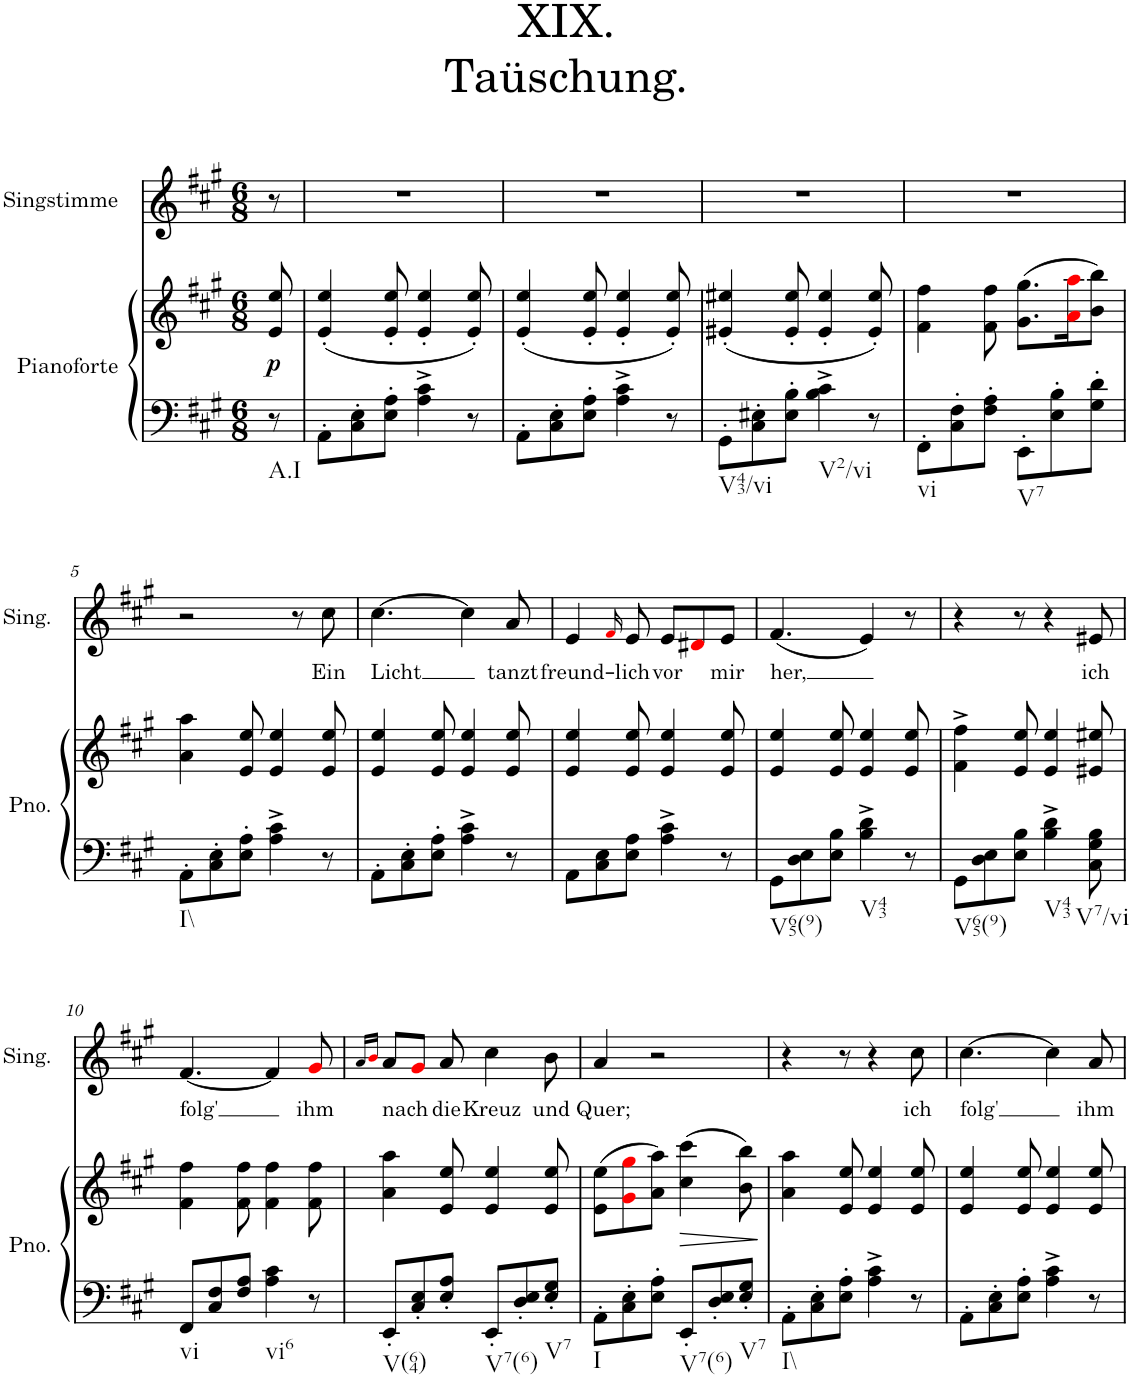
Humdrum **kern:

**kern	**kern	**dynam	**kern	**text
*part2	*part2	*part2	*part1	*part1
*staff3	*staff2	*staff2/3	*staff1	*staff1
*I"Pianoforte	*	*	*I"Singstimme	*
*I'Pno.	*	*	*I'Sing.	*
*clefF4	*clefG2	*	*clefG2	*
*k[f#c#g#]	*k[f#c#g#]	*	*k[f#c#g#]	*
*M6/8	*M6/8	*	*M6/8	*
=	=	=	=	=
!LO:TX:b:t=A.I	!	!	!	!
!	!	!LO:DY:b	!	!
8r	8e/ 8ee/	p	8r	.
=1	=1	=1	=1	=1
8AA'\L	(4e/' 4ee/'	.	2.r	.
8C#\' 8E\'	.	.	.	.
8E\' 8A\'J	8e/' 8ee/'	.	.	.
4A\^ 4c#\^	4e/' 4ee/'	.	.	.
8r	8e/' 8ee/')	.	.	.
=2	=2	=2	=2	=2
8AA'\L	(4e/' 4ee/'	.	2.r	.
8C#\' 8E\'	.	.	.	.
8E\' 8A\'J	8e/' 8ee/'	.	.	.
4A\^ 4c#\^	4e/' 4ee/'	.	.	.
8r	8e/' 8ee/')	.	.	.
=3	=3	=3	=3	=3
!LO:TX:b:t=V43/vi	!	!	!	!
8GG#'\L	(4e#X/' 4ee#X/'	.	2.r	.
8C#\' 8E#X\'	.	.	.	.
8E#\' 8B\'J	8e#/' 8ee#/'	.	.	.
!LO:TX:b:t=V2/vi	!	!	!	!
4B\^ 4c#\^	4e#/' 4ee#/'	.	.	.
8r	8e#/' 8ee#/')	.	.	.
=4	=4	=4	=4	=4
!LO:TX:b:t=vi	!	!	!	!
8FF#'\L	4f#\ 4ff#\	.	2.r	.
8C#\' 8F#\'	.	.	.	.
8F#\' 8A\'J	8f#\ 8ff#\	.	.	.
!LO:TX:b:t=V7	!	!	!	!
8EE'\L	(8.g#\ 8.gg#\L	.	.	.
8E\' 8B\'	.	.	.	.
.	16ai\ 16aai\K	.	.	.
8G#\' 8d\'J	8b\ 8bb\J)	.	.	.
!!LO:LB:g=z
=5	=5	=5	=5	=5
!LO:TX:b:t=I\\	!	!	!	!
8AA'\L	4a\ 4aa\	.	2r	.
8C#\' 8E\'	.	.	.	.
8E\' 8A\'J	8e/ 8ee/	.	.	.
4A\^ 4c#\^	4e/ 4ee/	.	.	.
.	.	.	8r	.
!	!	!	!	!LO:LY:b
8r	8e/ 8ee/	.	8cc#\	Ein
=6	=6	=6	=6	=6
!	!	!	!	!LO:LY:b
8AA'\L	4e/ 4ee/	.	[4.cc#\	Licht
8C#\' 8E\'	.	.	.	.
8E\' 8A\'J	8e/ 8ee/	.	.	.
4A\^ 4c#\^	4e/ 4ee/	.	4cc#\]	.
!	!	!	!	!LO:LY:b
8r	8e/ 8ee/	.	8a/	tanzt
=7	=7	=7	=7	=7
!	!	!	!	!LO:LY:b
8AA\L	4e/ 4ee/	.	4e/	freund-
8C#\ 8E\	.	.	.	.
.	.	.	16qf#i/	.
!	!	!	!	!LO:LY:b
8E\ 8A\J	8e/ 8ee/	.	8e/	-lich
!	!	!	!	!LO:LY:b
4A\^ 4c#\^	4e/ 4ee/	.	8e/L	vor
.	.	.	8d#Xi/	.
!	!	!	!	!LO:LY:b
8r	8e/ 8ee/	.	8e/J	mir
=8	=8	=8	=8	=8
!LO:TX:b:t=V65(9)	!	!	!	!
!	!	!	!	!LO:LY:b
8GG#\L	4e/ 4ee/	.	(4.f#/	her,
8D\ 8E\	.	.	.	.
8E\ 8B\J	8e/ 8ee/	.	.	.
!LO:TX:b:t=V43	!	!	!	!
4B\^ 4d\^	4e/ 4ee/	.	4e/)	.
8r	8e/ 8ee/	.	8r	.
=9	=9	=9	=9	=9
!LO:TX:b:t=V65(9)	!	!	!	!
8GG#\L	4f#\^ 4ff#\^	.	4r	.
8D\ 8E\	.	.	.	.
8E\ 8B\J	8e/ 8ee/	.	8r	.
!LO:TX:b:t=V43	!	!	!	!
4B\^ 4d\^	4e/ 4ee/	.	4r	.
!LO:TX:b:t=V7/vi	!	!	!	!
!	!	!	!	!LO:LY:b
8C#\ 8G#\ 8B\	8e#X/ 8ee#X/	.	8e#X/	ich
!!LO:LB:g=z
=10	=10	=10	=10	=10
!LO:TX:b:t=vi	!	!	!	!
!	!	!	!	!LO:LY:b
8FF#/L	4f#\ 4ff#\	.	[4.f#/	folg'
8C#/ 8F#/	.	.	.	.
8F#/ 8A/J	8f#\ 8ff#\	.	.	.
!LO:TX:b:t=vi6	!	!	!	!
4A\ 4c#\	4f#\ 4ff#\	.	4f#/]	.
!	!	!	!	!LO:LY:b
8r	8f#\ 8ff#\	.	8g#i/	ihm
=11	=11	=11	=11	=11
.	.	.	16qa/LL	.
.	.	.	16qbi/JJ	.
!LO:TX:b:t=V(64)	!	!	!	!
!	!	!	!	!LO:LY:b
8EE'/L	4a\ 4aa\	.	8a/L	nach
8C#/' 8E/'	.	.	8g#i/J	.
!	!	!	!	!LO:LY:b
8E/' 8A/'J	8e/ 8ee/	.	8a/	die
!LO:TX:b:t=V7(6)	!	!	!	!
!	!	!	!	!LO:LY:b
8EE'/L	4e/ 4ee/	.	4cc#\	Kreuz
8D/' 8E/'	.	.	.	.
!LO:TX:b:t=V7	!	!	!	!
!	!	!	!	!LO:LY:b
8E/' 8G#/'J	8e/ 8ee/	.	8b\	und
=12	=12	=12	=12	=12
!LO:TX:b:t=I	!	!	!	!
!	!	!	!	!LO:LY:b
8AA'\L	(8e\ 8ee\L	.	4a/	Quer;
8C#\' 8E\'	8g#i\ 8gg#i\	.	.	.
8E\' 8A\'J	8a\ 8aa\J)	.	2r	.
!LO:TX:b:t=V7(6)	!	!	!	!
!	!	!LO:HP:b	!	!
8EE'/L	(4cc#\ 4ccc#\	>	.	.
8D/' 8E/'	.	.	.	.
!LO:TX:b:t=V7	!	!	!	!
8E/' 8G#/'J	8b\ 8bb\)	.	.	.
.	.	]	.	.
=13	=13	=13	=13	=13
!LO:TX:b:t=I\\	!	!	!	!
8AA'\L	4a\ 4aa\	.	4r	.
8C#\' 8E\'	.	.	.	.
8E\' 8A\'J	8e/ 8ee/	.	8r	.
4A\^ 4c#\^	4e/ 4ee/	.	4r	.
!	!	!	!	!LO:LY:b
8r	8e/ 8ee/	.	8cc#\	ich
=14	=14	=14	=14	=14
!	!	!	!	!LO:LY:b
8AA'\L	4e/ 4ee/	.	[4.cc#\	folg'
8C#\' 8E\'	.	.	.	.
8E\' 8A\'J	8e/ 8ee/	.	.	.
4A\^ 4c#\^	4e/ 4ee/	.	4cc#\]	.
!	!	!	!	!LO:LY:b
8r	8e/ 8ee/	.	8a/	ihm
=	=	=	=	=
*-	*-	*-	*-	*-
